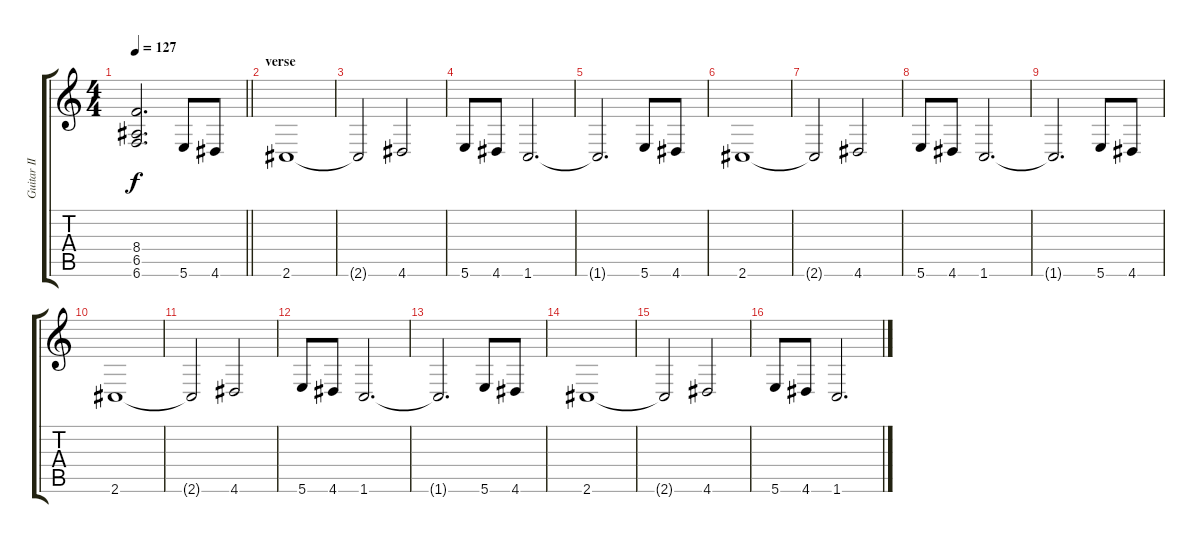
\track ("Guitar II" "Guitar II") {instrument distortionguitar}
\staff {score tabs}
\tuning (B3 Gb3 D3 A2 E2 B1) {hide}
\ts (4 4)
\tempo 127
\clef g2
\barLineRight lightlight
\ks c
(8.4 6.5 6.6).2{d dy f} 5.6.8 4.6.8 |
\section ("" "verse")
2.6.1 |
2.6{t}.2 4.6.2 |
5.6.8 4.6.8 1.6.2{d} |
1.6{t}.2{d} 5.6.8 4.6.8 |
2.6.1 |
2.6{t}.2 4.6.2 |
5.6.8 4.6.8 1.6.2{d} |
1.6{t}.2{d} 5.6.8 4.6.8 |
2.6.1 |
2.6{t}.2 4.6.2 |
5.6.8 4.6.8 1.6.2{d} |
1.6{t}.2{d} 5.6.8 4.6.8 |
2.6.1 |
2.6{t}.2 4.6.2 |
5.6.8 4.6.8 1.6.2{d}
